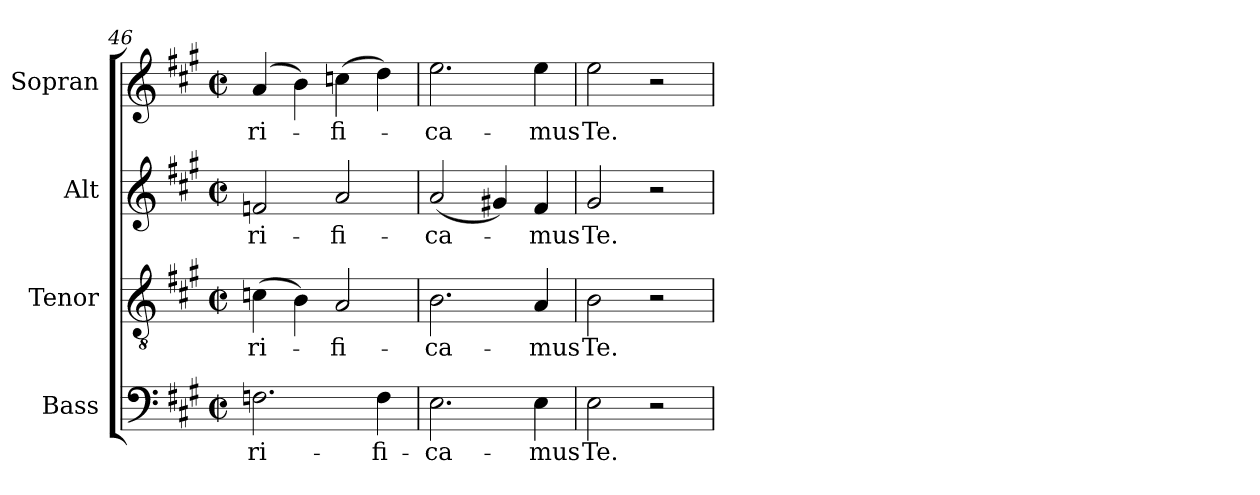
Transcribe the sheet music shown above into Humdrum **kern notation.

**kern	**text	**kern	**text	**kern	**text	**kern	**text
*part4	*part4	*part3	*part3	*part2	*part2	*part1	*part1
*staff4	*staff4	*staff3	*staff3	*staff2	*staff2	*staff1	*staff1
*I"Bass	*	*I"Tenor	*	*I"Alt	*	*I"Sopran	*
*I'B.	*	*I'T.	*	*I'A.	*	*I'S.	*
*clefF4	*	*clefGv2	*	*clefG2	*	*clefG2	*
*k[f#c#g#]	*	*k[f#c#g#]	*	*k[f#c#g#]	*	*k[f#c#g#]	*
*A:	*	*A:	*	*A:	*	*A:	*
*M2/2	*	*M2/2	*	*M2/2	*	*M2/2	*
*met(c|)	*	*met(c|)	*	*met(c|)	*	*met(c|)	*
=46	=46	=46	=46	=46	=46	=46	=46
!	!LO:LY:b	!	!LO:LY:b	!	!LO:LY:b	!	!LO:LY:b
2.Fn\	-ri-	(>4cn\	-ri-	2fn/	-ri-	(4a/	-ri-
.	.	4B\)	.	.	.	4b\)	.
!	!	!	!LO:LY:b	!	!LO:LY:b	!	!LO:LY:b
.	.	2A/	-fi-	2a/	-fi-	(>4ccn\	-fi-
!	!LO:LY:b	!	!	!	!	!	!
4F\	-fi-	.	.	.	.	4dd\)	.
!!LO:LB:g=z
=47	=47	=47	=47	=47	=47	=47	=47
!	!LO:LY:b	!	!LO:LY:b	!	!LO:LY:b	!	!LO:LY:b
2.E\	-ca-	2.B\	-ca-	(<2a/	-ca-	2.ee\	-ca-
.	.	.	.	4g#X/)	.	.	.
!	!LO:LY:b	!	!LO:LY:b	!	!LO:LY:b	!	!LO:LY:b
4E\	-mus	4A/	-mus	4f#/	-mus	4ee\	-mus
=48	=48	=48	=48	=48	=48	=48	=48
!	!LO:LY:b	!	!LO:LY:b	!	!LO:LY:b	!	!LO:LY:b
2E\	Te.	2B\	Te.	2g#/	Te.	2ee\	Te.
2r	.	2r	.	2r	.	2r	.
=	=	=	=	=	=	=	=
*-	*-	*-	*-	*-	*-	*-	*-
